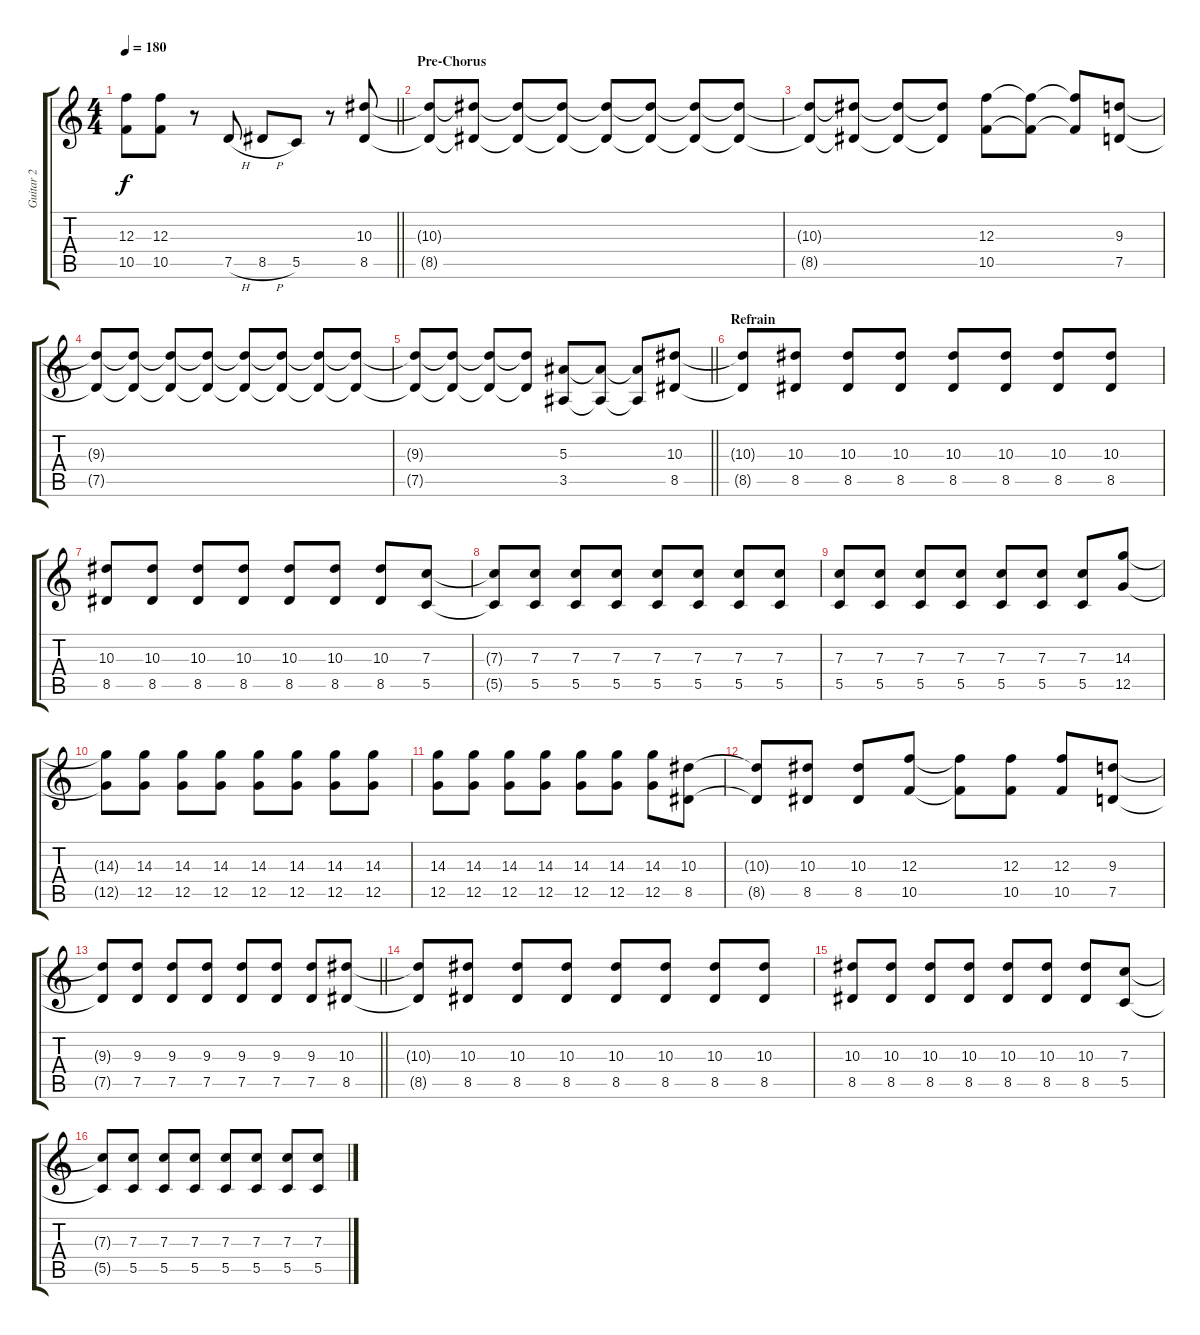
\track ("Guitar 2" "Guitar 2") {instrument distortionguitar}
\staff {score tabs}
\tuning (D4 A3 F3 C3 G2 C2) {hide}
\ts (4 4)
\tempo 180
\clef g2
\barLineRight lightlight
\ks c
(12.3{t} 10.5{t}).8{dy f} (12.3 10.5).8 r.8 7.5{h}.8 8.5{h}.8 5.5.8 r.8 (10.3 8.5).8 |
\section ("" "Pre-Chorus")
(10.3{t} 8.5{t}).8 (10.3{t} 8.5{t}).8 (10.3{t} 8.5{t}).8 (10.3{t} 8.5{t}).8 (10.3{t} 8.5{t}).8 (10.3{t} 8.5{t}).8 (10.3{t} 8.5{t}).8 (10.3{t} 8.5{t}).8 |
(10.3{t} 8.5{t}).8 (10.3{t} 8.5{t}).8 (10.3{t} 8.5{t}).8 (10.3{t} 8.5{t}).8 (12.3 10.5).8 (12.3{t} 10.5{t}).8 (12.3{t} 10.5{t}).8 (9.3 7.5).8 |
(9.3{t} 7.5{t}).8 (9.3{t} 7.5{t}).8 (9.3{t} 7.5{t}).8 (9.3{t} 7.5{t}).8 (9.3{t} 7.5{t}).8 (9.3{t} 7.5{t}).8 (9.3{t} 7.5{t}).8 (9.3{t} 7.5{t}).8 |
\barLineRight lightlight
(9.3{t} 7.5{t}).8 (9.3{t} 7.5{t}).8 (9.3{t} 7.5{t}).8 (9.3{t} 7.5{t}).8 (5.3 3.5).8 (5.3{t} 3.5{t}).8 (5.3{t} 3.5{t}).8 (10.3 8.5).8 |
\section ("" "Refrain")
(10.3{t} 8.5{t}).8 (10.3 8.5).8 (10.3 8.5).8 (10.3 8.5).8 (10.3 8.5).8 (10.3 8.5).8 (10.3 8.5).8 (10.3 8.5).8 |
(10.3 8.5).8 (10.3 8.5).8 (10.3 8.5).8 (10.3 8.5).8 (10.3 8.5).8 (10.3 8.5).8 (10.3 8.5).8 (7.3 5.5).8 |
(7.3{t} 5.5{t}).8 (7.3 5.5).8 (7.3 5.5).8 (7.3 5.5).8 (7.3 5.5).8 (7.3 5.5).8 (7.3 5.5).8 (7.3 5.5).8 |
(7.3 5.5).8 (7.3 5.5).8 (7.3 5.5).8 (7.3 5.5).8 (7.3 5.5).8 (7.3 5.5).8 (7.3 5.5).8 (14.3 12.5).8 |
(14.3{t} 12.5{t}).8 (14.3 12.5).8 (14.3 12.5).8 (14.3 12.5).8 (14.3 12.5).8 (14.3 12.5).8 (14.3 12.5).8 (14.3 12.5).8 |
(14.3 12.5).8 (14.3 12.5).8 (14.3 12.5).8 (14.3 12.5).8 (14.3 12.5).8 (14.3 12.5).8 (14.3 12.5).8 (10.3 8.5).8 |
(10.3{t} 8.5{t}).8 (10.3 8.5).8 (10.3 8.5).8 (12.3 10.5).8 (12.3{t} 10.5{t}).8 (12.3 10.5).8 (12.3 10.5).8 (9.3 7.5).8 |
\barLineRight lightlight
(9.3{t} 7.5{t}).8 (9.3 7.5).8 (9.3 7.5).8 (9.3 7.5).8 (9.3 7.5).8 (9.3 7.5).8 (9.3 7.5).8 (10.3 8.5).8 |
(10.3{t} 8.5{t}).8 (10.3 8.5).8 (10.3 8.5).8 (10.3 8.5).8 (10.3 8.5).8 (10.3 8.5).8 (10.3 8.5).8 (10.3 8.5).8 |
(10.3 8.5).8 (10.3 8.5).8 (10.3 8.5).8 (10.3 8.5).8 (10.3 8.5).8 (10.3 8.5).8 (10.3 8.5).8 (7.3 5.5).8 |
(7.3{t} 5.5{t}).8 (7.3 5.5).8 (7.3 5.5).8 (7.3 5.5).8 (7.3 5.5).8 (7.3 5.5).8 (7.3 5.5).8 (7.3 5.5).8
